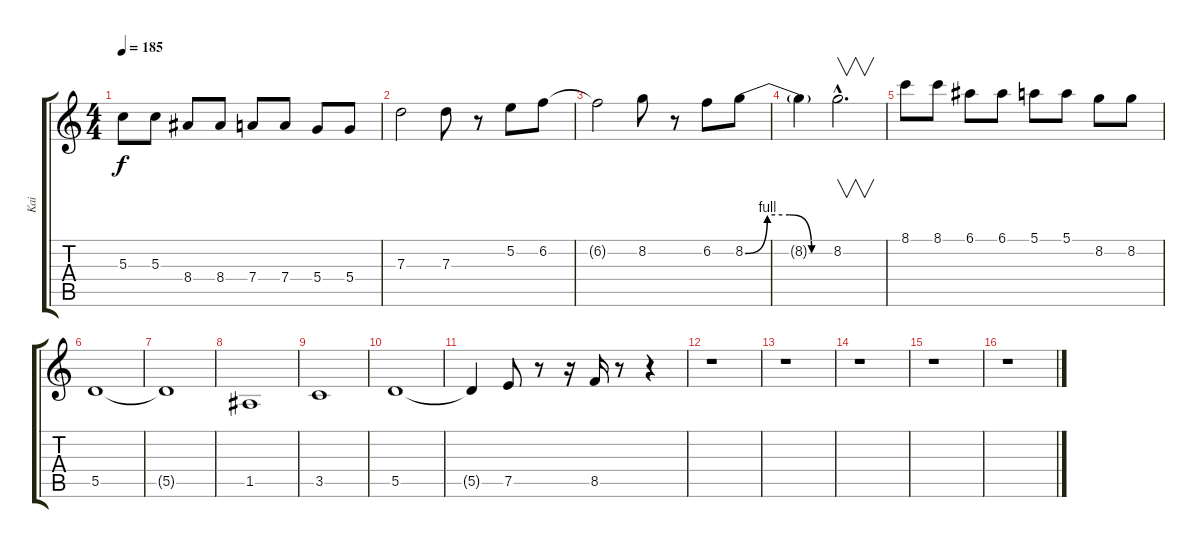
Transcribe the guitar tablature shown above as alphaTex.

\track ("Kai" "Kai") {instrument overdrivenguitar}
\staff {score tabs}
\tuning (E4 B3 G3 D3 A2 E2) {hide}
\ts (4 4)
\tempo 185
\clef g2
\ks c
5.3.8{dy f} 5.3.8 8.4.8 8.4.8 7.4.8 7.4.8 5.4.8 5.4.8 |
7.3.2 7.3.8 r.8 5.2.8 6.2.8 |
6.2{t}.2 8.2.8 r.8 6.2.8 8.2{be (custom 0 0 15 4 30 4 45 0 60 0)}.8 |
8.2{t}.4 8.2{hac}.2{v d} |
8.1.8 8.1.8 6.1.8 6.1.8 5.1.8 5.1.8 8.2.8 8.2.8 |
5.5.1 |
5.5{t}.1 |
1.5.1 |
3.5.1 |
5.5.1 |
5.5{t}.4 7.5.8 r.8 r.16 8.5.16 r.8 r.4 |
r.1 |
r.1 |
r.1 |
r.1 |
r.1
